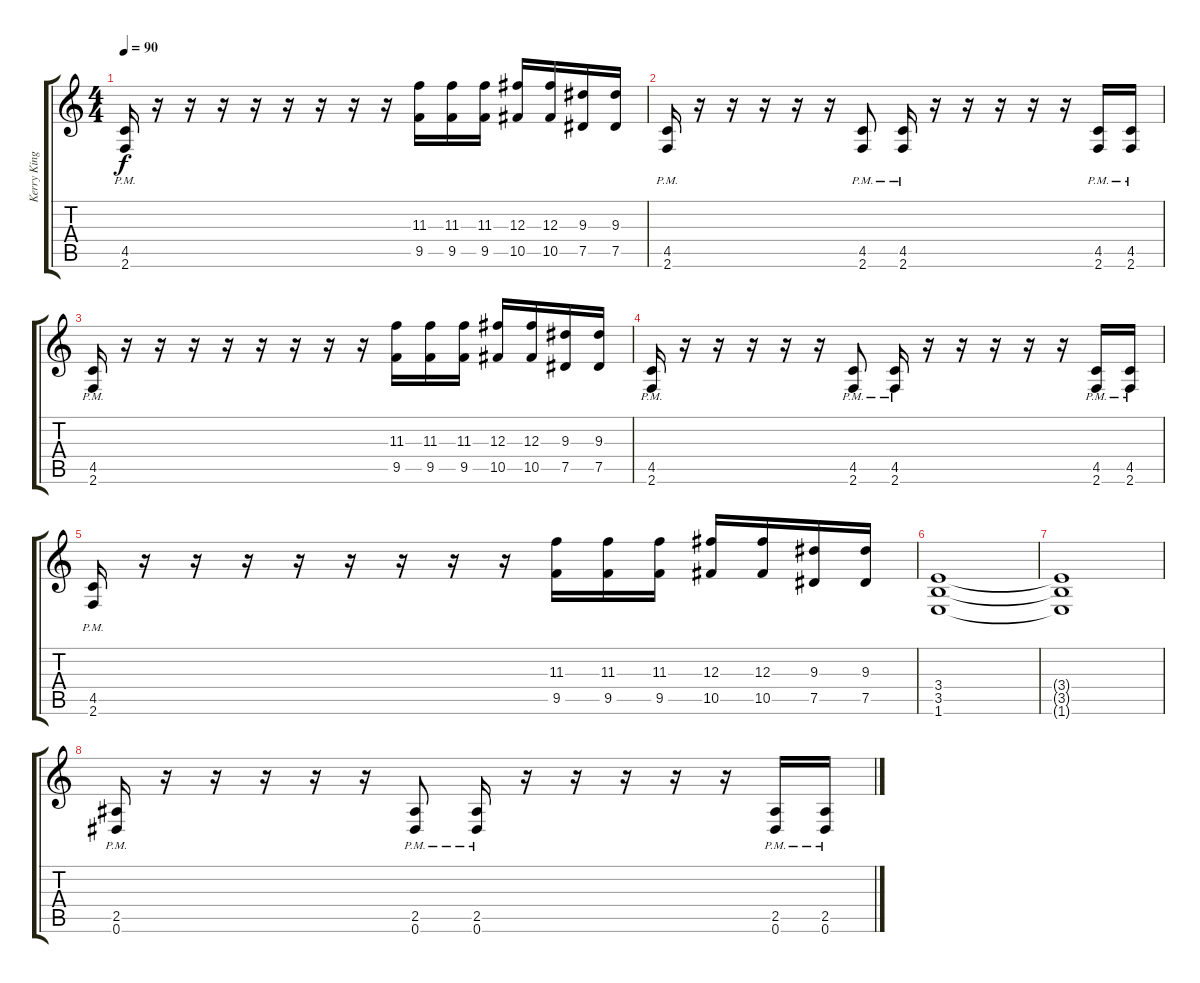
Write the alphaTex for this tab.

\track ("Kerry King" "Kerry King") {instrument distortionguitar}
\staff {score tabs}
\tuning (Eb4 Bb3 Gb3 Db3 Ab2 Eb2) {hide}
\ts (4 4)
\tempo 90
\clef g2
\ks c
(4.5{pm} 2.6{pm}).16{dy f} r.16 r.16 r.16 r.16 r.16 r.16 r.16 r.16 (11.3 9.5).16 (11.3 9.5).16 (11.3 9.5).16 (12.3 10.5).16 (12.3 10.5).16 (9.3 7.5).16 (9.3 7.5).16 |
(4.5{pm} 2.6{pm}).16 r.16 r.16 r.16 r.16 r.16 (4.5{pm} 2.6{pm}).8 (4.5{pm} 2.6{pm}).16 r.16 r.16 r.16 r.16 r.16 (4.5{pm} 2.6{pm}).16 (4.5{pm} 2.6{pm}).16 |
(4.5{pm} 2.6{pm}).16 r.16 r.16 r.16 r.16 r.16 r.16 r.16 r.16 (11.3 9.5).16 (11.3 9.5).16 (11.3 9.5).16 (12.3 10.5).16 (12.3 10.5).16 (9.3 7.5).16 (9.3 7.5).16 |
(4.5{pm} 2.6{pm}).16 r.16 r.16 r.16 r.16 r.16 (4.5{pm} 2.6{pm}).8 (4.5{pm} 2.6{pm}).16 r.16 r.16 r.16 r.16 r.16 (4.5{pm} 2.6{pm}).16 (4.5{pm} 2.6{pm}).16 |
(4.5{pm} 2.6{pm}).16 r.16 r.16 r.16 r.16 r.16 r.16 r.16 r.16 (11.3 9.5).16 (11.3 9.5).16 (11.3 9.5).16 (12.3 10.5).16 (12.3 10.5).16 (9.3 7.5).16 (9.3 7.5).16 |
(3.4 3.5 1.6).1 |
(3.4{t} 3.5{t} 1.6{t}).1{balance 14} |
(2.5{pm} 0.6{pm}).16 r.16 r.16 r.16 r.16 r.16 (2.5{pm} 0.6{pm}).8 (2.5{pm} 0.6{pm}).16 r.16 r.16 r.16 r.16 r.16 (2.5{pm} 0.6{pm}).16 (2.5{pm} 0.6{pm}).16
